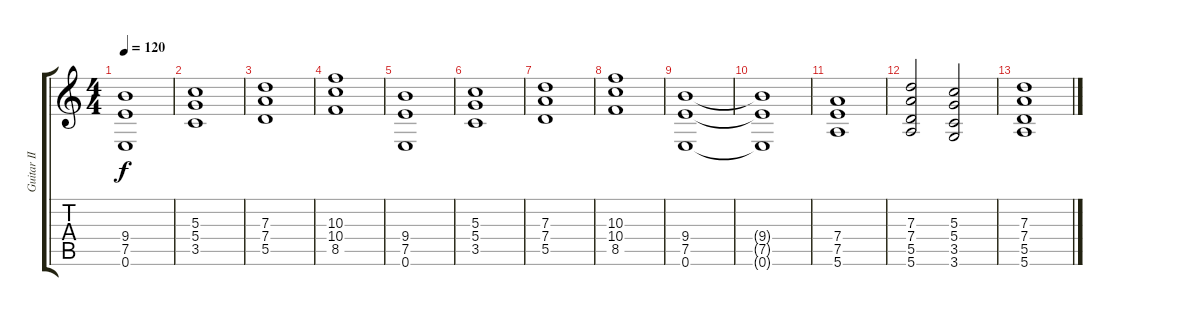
\track ("Guitar II" "Guitar II") {instrument distortionguitar}
\staff {score tabs}
\tuning (E4 B3 G3 D3 A2 E2) {hide}
\ts (4 4)
\tempo 120
\clef g2
\ks c
(9.4 7.5 0.6).1{dy f} |
(5.3 5.4 3.5).1 |
(7.3 7.4 5.5).1 |
(10.3 10.4 8.5).1 |
(9.4 7.5 0.6).1 |
(5.3 5.4 3.5).1 |
(7.3 7.4 5.5).1 |
(10.3 10.4 8.5).1 |
(9.4 7.5 0.6).1 |
(9.4{t} 7.5{t} 0.6{t}).1 |
(7.4 7.5 5.6).1 |
(7.3 7.4 5.5 5.6).2 (5.3 5.4 3.5 3.6).2 |
(7.3 7.4 5.5 5.6).1
